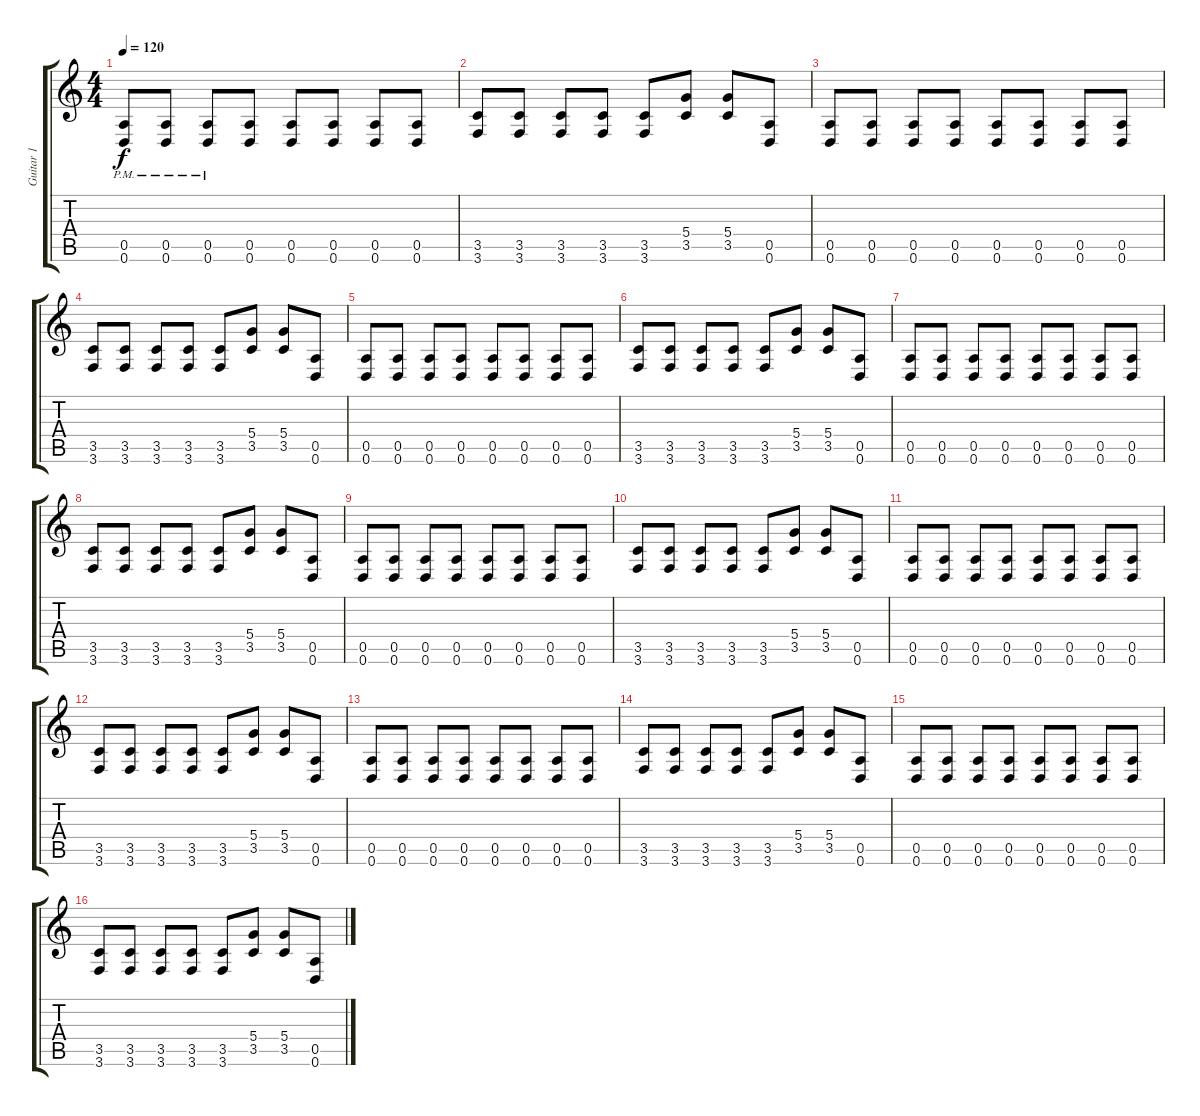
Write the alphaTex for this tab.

\track ("Guitar 1" "Guitar 1") {instrument overdrivenguitar}
\staff {score tabs}
\tuning (E4 B3 G3 D3 A2 D2) {hide}
\ts (4 4)
\tempo 120
\clef g2
\ks c
(0.5{pm} 0.6{pm}).8{dy f} (0.5{pm} 0.6{pm}).8 (0.5{pm} 0.6{pm}).8 (0.5 0.6).8 (0.5 0.6).8 (0.5 0.6).8 (0.5 0.6).8 (0.5 0.6).8 |
(3.5 3.6).8 (3.5 3.6).8 (3.5 3.6).8 (3.5 3.6).8 (3.5 3.6).8 (5.4 3.5).8 (5.4 3.5).8 (0.5 0.6).8 |
(0.5 0.6).8 (0.5 0.6).8 (0.5 0.6).8 (0.5 0.6).8 (0.5 0.6).8 (0.5 0.6).8 (0.5 0.6).8 (0.5 0.6).8 |
(3.5 3.6).8 (3.5 3.6).8 (3.5 3.6).8 (3.5 3.6).8 (3.5 3.6).8 (5.4 3.5).8 (5.4 3.5).8 (0.5 0.6).8 |
(0.5 0.6).8 (0.5 0.6).8 (0.5 0.6).8 (0.5 0.6).8 (0.5 0.6).8 (0.5 0.6).8 (0.5 0.6).8 (0.5 0.6).8 |
(3.5 3.6).8 (3.5 3.6).8 (3.5 3.6).8 (3.5 3.6).8 (3.5 3.6).8 (5.4 3.5).8 (5.4 3.5).8 (0.5 0.6).8 |
(0.5 0.6).8 (0.5 0.6).8 (0.5 0.6).8 (0.5 0.6).8 (0.5 0.6).8 (0.5 0.6).8 (0.5 0.6).8 (0.5 0.6).8 |
(3.5 3.6).8 (3.5 3.6).8 (3.5 3.6).8 (3.5 3.6).8 (3.5 3.6).8 (5.4 3.5).8 (5.4 3.5).8 (0.5 0.6).8 |
(0.5 0.6).8 (0.5 0.6).8 (0.5 0.6).8 (0.5 0.6).8 (0.5 0.6).8 (0.5 0.6).8 (0.5 0.6).8 (0.5 0.6).8 |
(3.5 3.6).8 (3.5 3.6).8 (3.5 3.6).8 (3.5 3.6).8 (3.5 3.6).8 (5.4 3.5).8 (5.4 3.5).8 (0.5 0.6).8 |
(0.5 0.6).8 (0.5 0.6).8 (0.5 0.6).8 (0.5 0.6).8 (0.5 0.6).8 (0.5 0.6).8 (0.5 0.6).8 (0.5 0.6).8 |
(3.5 3.6).8 (3.5 3.6).8 (3.5 3.6).8 (3.5 3.6).8 (3.5 3.6).8 (5.4 3.5).8 (5.4 3.5).8 (0.5 0.6).8 |
(0.5 0.6).8 (0.5 0.6).8 (0.5 0.6).8 (0.5 0.6).8 (0.5 0.6).8 (0.5 0.6).8 (0.5 0.6).8 (0.5 0.6).8 |
(3.5 3.6).8 (3.5 3.6).8 (3.5 3.6).8 (3.5 3.6).8 (3.5 3.6).8 (5.4 3.5).8 (5.4 3.5).8 (0.5 0.6).8 |
(0.5 0.6).8 (0.5 0.6).8 (0.5 0.6).8 (0.5 0.6).8 (0.5 0.6).8 (0.5 0.6).8 (0.5 0.6).8 (0.5 0.6).8 |
(3.5 3.6).8 (3.5 3.6).8 (3.5 3.6).8 (3.5 3.6).8 (3.5 3.6).8 (5.4 3.5).8 (5.4 3.5).8 (0.5 0.6).8
